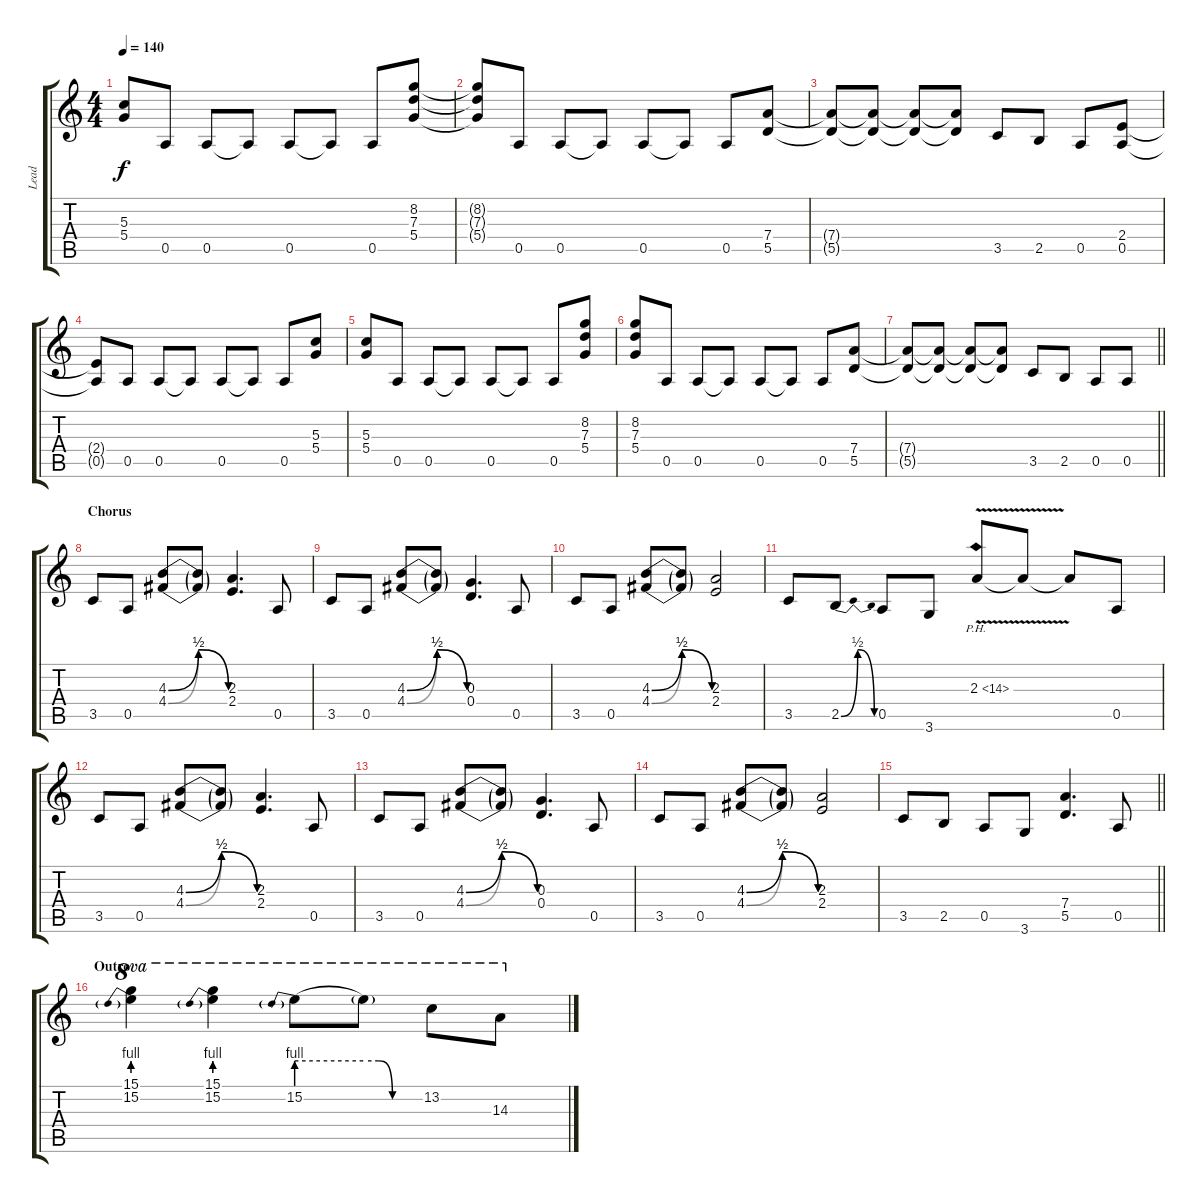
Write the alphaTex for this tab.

\track ("Lead" "Lead") {instrument distortionguitar}
\staff {score tabs}
\tuning (E4 B3 G3 D3 A2 E2) {hide}
\ts (4 4)
\tempo 140
\clef g2
\ks aminor
(5.3{t} 5.4{t}).8{dy f} 0.5.8 0.5.8 0.5{t}.8 0.5.8 0.5{t}.8 0.5.8 (8.2 7.3 5.4).8 |
(8.2{t} 7.3{t} 5.4{t}).8 0.5.8 0.5.8 0.5{t}.8 0.5.8 0.5{t}.8 0.5.8 (7.4 5.5).8 |
(7.4{t} 5.5{t}).8 (7.4{t} 5.5{t}).8 (7.4{t} 5.5{t}).8 (7.4{t} 5.5{t}).8 3.5.8 2.5.8 0.5.8 (2.4 0.5).8 |
(2.4{t} 0.5{t}).8 0.5.8 0.5.8 0.5{t}.8 0.5.8 0.5{t}.8 0.5.8 (5.3 5.4).8 |
(5.3 5.4).8 0.5.8 0.5.8 0.5{t}.8 0.5.8 0.5{t}.8 0.5.8 (8.2 7.3 5.4).8 |
(8.2 7.3 5.4).8 0.5.8 0.5.8 0.5{t}.8 0.5.8 0.5{t}.8 0.5.8 (7.4 5.5).8 |
\barLineRight lightlight
(7.4{t} 5.5{t}).8 (7.4{t} 5.5{t}).8 (7.4{t} 5.5{t}).8 (7.4{t} 5.5{t}).8 3.5.8 2.5.8 0.5.8 0.5.8 |
\section ("" "Chorus")
3.5.8 0.5.8 (4.3{be (bendrelease 0 0 10 2 10 2 60 0)} 4.4{be (bendrelease 0 0 10 2 10 2 60 0)}).8 (4.3{t} 4.4{t}).8 (2.3 2.4).4{d} 0.5.8 |
3.5.8 0.5.8 (4.3{be (bendrelease 0 0 10 2 10 2 60 0)} 4.4{be (bendrelease 0 0 10 2 10 2 60 0)}).8 (4.3{t} 4.4{t}).8 (0.3 0.4).4{d} 0.5.8 |
3.5.8 0.5.8 (4.3{be (bendrelease 0 0 10 2 10 2 60 0)} 4.4{be (bendrelease 0 0 10 2 10 2 60 0)}).8 (4.3{t} 4.4{t}).8 (2.3 2.4).2 |
3.5.8 2.5{be (bendrelease 0 0 15 2 15 2 60 0)}.8 0.5.8 3.6.8 2.3{ph 12 v}.8 2.3{t}.8 2.3{t}.8 0.5.8 |
3.5.8 0.5.8 (4.3{be (bendrelease 0 0 10 2 10 2 60 0)} 4.4{be (bendrelease 0 0 10 2 10 2 60 0)}).8 (4.3{t} 4.4{t}).8 (2.3 2.4).4{d} 0.5.8 |
3.5.8 0.5.8 (4.3{be (bendrelease 0 0 10 2 10 2 60 0)} 4.4{be (bendrelease 0 0 10 2 10 2 60 0)}).8 (4.3{t} 4.4{t}).8 (0.3 0.4).4{d} 0.5.8 |
3.5.8 0.5.8 (4.3{be (bendrelease 0 0 10 2 10 2 60 0)} 4.4{be (bendrelease 0 0 10 2 10 2 60 0)}).8 (4.3{t} 4.4{t}).8 (2.3 2.4).2 |
\barLineRight lightlight
3.5.8 2.5.8 0.5.8 3.6.8 (7.4 5.5).4{d} 0.5.8 |
\section ("" "Outro")
(15.1 15.2{be (prebend 0 4 60 4)}).4{ot 8va} (15.1 15.2{be (prebend 0 4 60 4)}).4{ot 8va} 15.2{be (prebend 0 4 60 4)}.8{ot 8va} 15.2{be (custom 0 4 15 4 30 0 60 0) t}.8{ot 8va} 13.2.8{ot 8va} 14.3.8{ot 8va}
